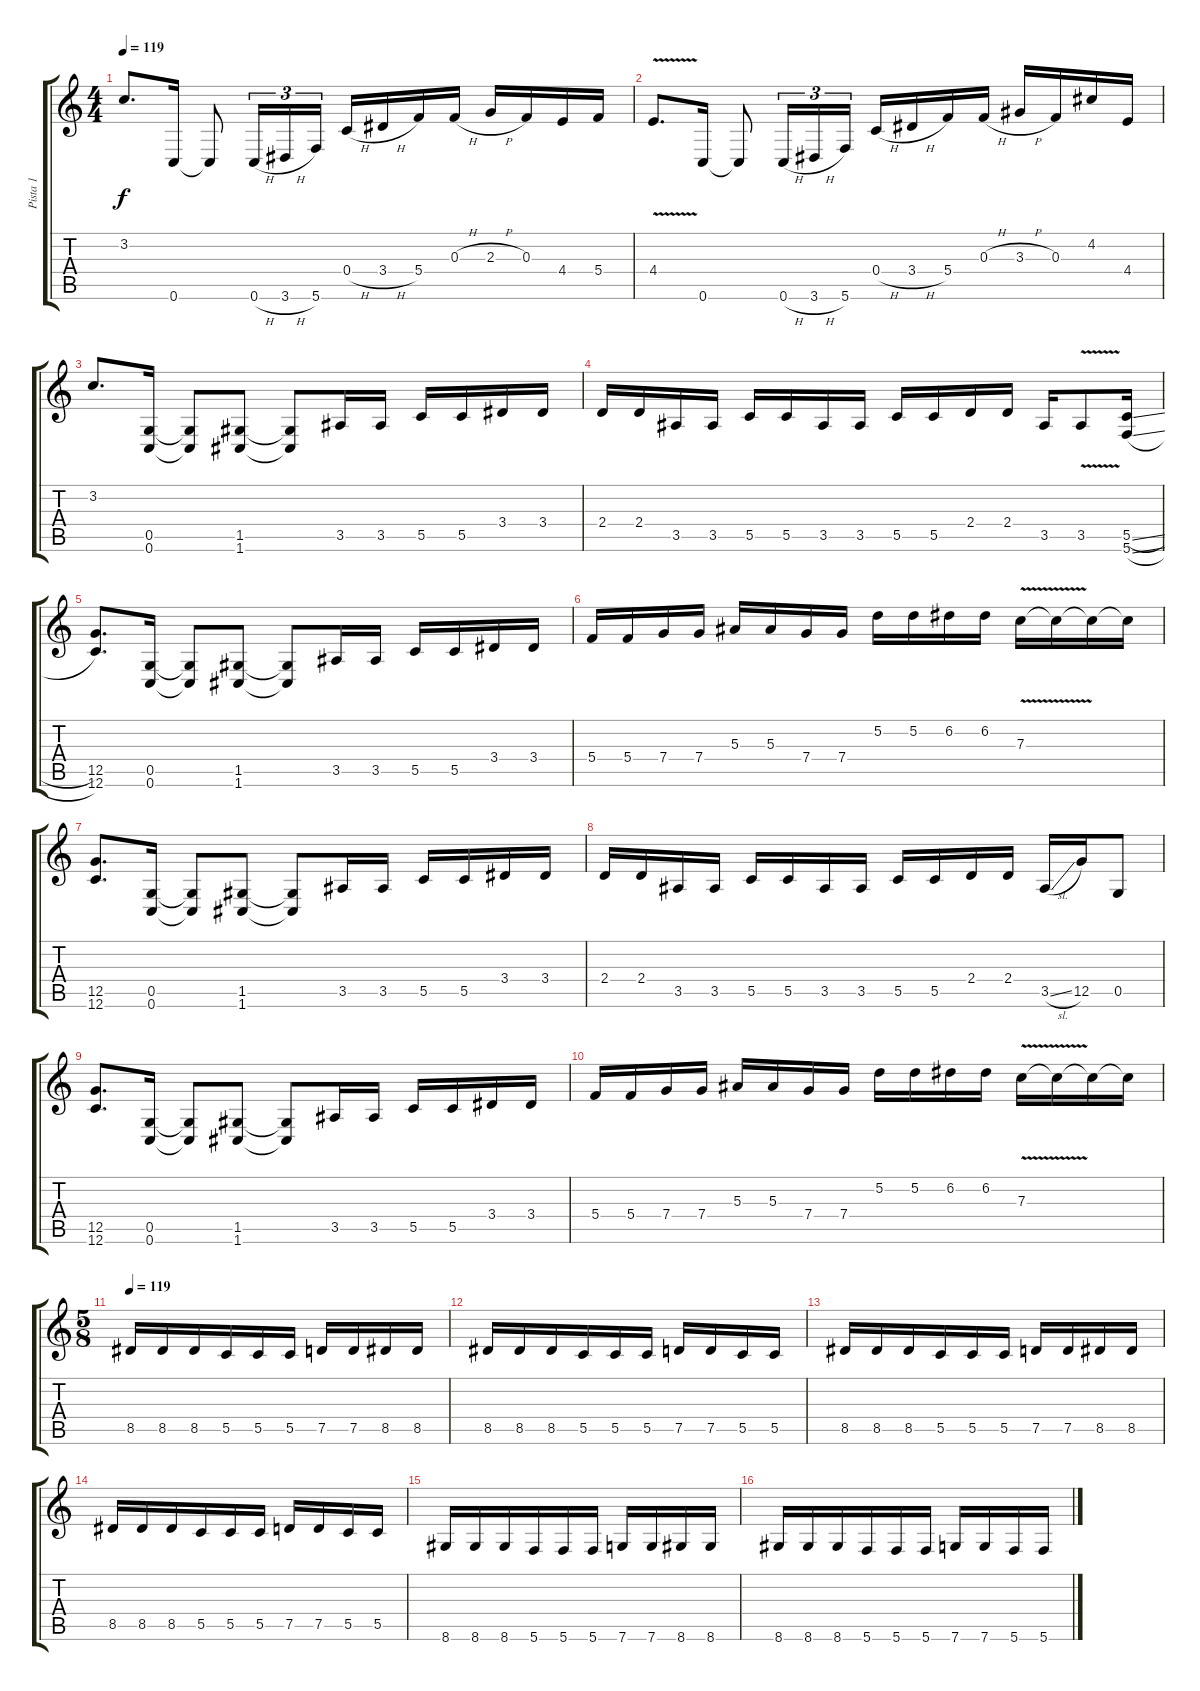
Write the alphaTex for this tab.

\track ("Pista 1" "Pista 1") {instrument acousticguitarsteel}
\staff {score tabs}
\tuning (D4 A3 F3 C3 G2 C2) {hide}
\ts (4 4)
\tempo 119
\clef g2
\ks c
3.2.8{d dy f} 0.6.16 0.6{t}.8 0.6{h}.16{tu (3 2)} 3.6{h}.16{tu (3 2)} 5.6.16{tu (3 2)} 0.4{h}.16 3.4{h}.16 5.4.16 0.3{h}.16 2.3{h}.16 0.3.16 4.4.16 5.4.16 |
4.4{v}.8{d} 0.6.16 0.6{t}.8 0.6{h}.16{tu (3 2)} 3.6{h}.16{tu (3 2)} 5.6.16{tu (3 2)} 0.4{h}.16 3.4{h}.16 5.4.16 0.3{h}.16 3.3{h}.16 0.3.16 4.2.16 4.4.16 |
3.2.8{d} (0.5 0.6).16 (0.5{t} 0.6{t}).8 (1.5 1.6).8 (1.5{t} 1.6{t}).8 3.5.16 3.5.16 5.5.16 5.5.16 3.4.16 3.4.16 |
2.4.16 2.4.16 3.5.16 3.5.16 5.5.16 5.5.16 3.5.16 3.5.16 5.5.16 5.5.16 2.4.16 2.4.16 3.5.16 3.5{v}.8 (5.5{sl} 5.6{sl}).16 |
(12.5 12.6).8{d} (0.5 0.6).16 (0.5{t} 0.6{t}).8 (1.5 1.6).8 (1.5{t} 1.6{t}).8 3.5.16 3.5.16 5.5.16 5.5.16 3.4.16 3.4.16 |
5.4.16 5.4.16 7.4.16 7.4.16 5.3.16 5.3.16 7.4.16 7.4.16 5.2.16 5.2.16 6.2.16 6.2.16 7.3{v}.16 7.3{t}.16 7.3{t}.16 7.3{t}.16 |
(12.5 12.6).8{d} (0.5 0.6).16 (0.5{t} 0.6{t}).8 (1.5 1.6).8 (1.5{t} 1.6{t}).8 3.5.16 3.5.16 5.5.16 5.5.16 3.4.16 3.4.16 |
2.4.16 2.4.16 3.5.16 3.5.16 5.5.16 5.5.16 3.5.16 3.5.16 5.5.16 5.5.16 2.4.16 2.4.16 3.5{sl}.16 12.5.16 0.5.8 |
(12.5 12.6).8{d} (0.5 0.6).16 (0.5{t} 0.6{t}).8 (1.5 1.6).8 (1.5{t} 1.6{t}).8 3.5.16 3.5.16 5.5.16 5.5.16 3.4.16 3.4.16 |
5.4.16 5.4.16 7.4.16 7.4.16 5.3.16 5.3.16 7.4.16 7.4.16 5.2.16 5.2.16 6.2.16 6.2.16 7.3{v}.16 7.3{t}.16 7.3{t}.16 7.3{t}.16 |
\ts (5 8)
\tempo 119
8.5.16 8.5.16 8.5.16 5.5.16 5.5.16 5.5.16 7.5.16 7.5.16 8.5.16 8.5.16 |
8.5.16 8.5.16 8.5.16 5.5.16 5.5.16 5.5.16 7.5.16 7.5.16 5.5.16 5.5.16 |
8.5.16 8.5.16 8.5.16 5.5.16 5.5.16 5.5.16 7.5.16 7.5.16 8.5.16 8.5.16 |
8.5.16 8.5.16 8.5.16 5.5.16 5.5.16 5.5.16 7.5.16 7.5.16 5.5.16 5.5.16 |
8.6.16 8.6.16 8.6.16 5.6.16 5.6.16 5.6.16 7.6.16 7.6.16 8.6.16 8.6.16 |
8.6.16 8.6.16 8.6.16 5.6.16 5.6.16 5.6.16 7.6.16 7.6.16 5.6.16 5.6.16
